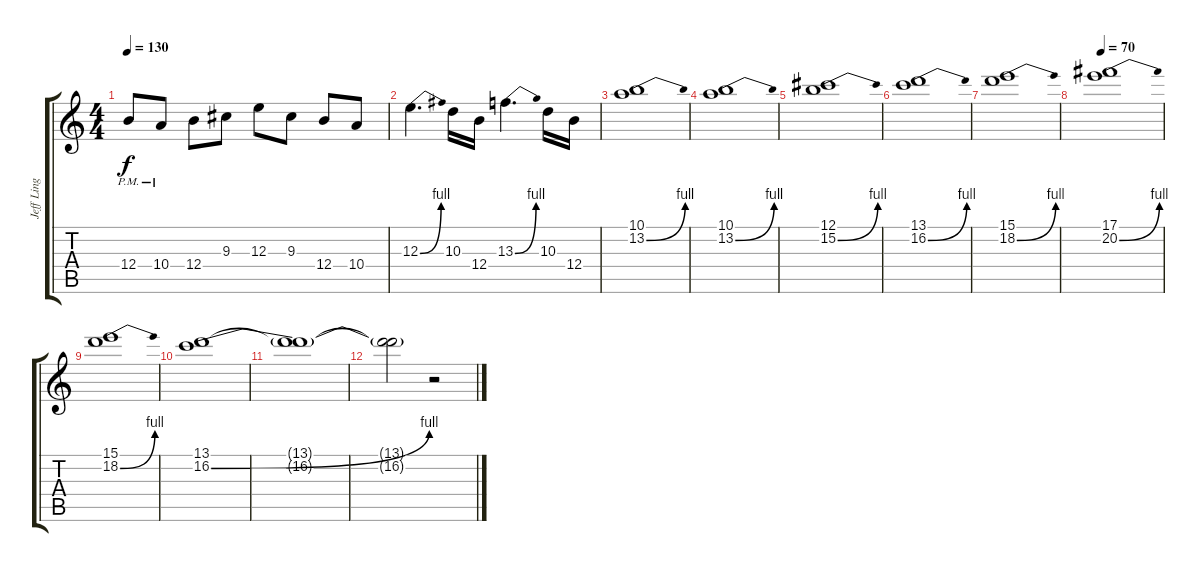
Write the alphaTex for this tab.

\track ("Jeff Ling" "Jeff Ling") {instrument distortionguitar}
\staff {score tabs}
\tuning (Db4 Ab3 E3 B2 Gb2 B1) {hide}
\ts (4 4)
\tempo 130
\clef g2
\ks c
12.4{pm}.8{dy f} 10.4{pm}.8 12.4.8 9.3.8 12.3.8 9.3.8 12.4.8 10.4.8 |
12.3{be (bend 0 0 60 4)}.4{d} 10.3.16 12.4.16 13.3{be (bend 0 0 60 4)}.4{d} 10.3.16 12.4.16 |
(10.1 13.2{be (bend 0 0 60 4)}).1 |
(10.1 13.2{be (bend 0 0 60 4)}).1 |
(12.1 15.2{be (bend 0 0 60 4)}).1 |
(13.1 16.2{be (bend 0 0 60 4)}).1 |
(15.1 18.2{be (bend 0 0 60 4)}).1 |
\tempo 70
(17.1 20.2{be (bend 0 0 60 4)}).1 |
(15.1 18.2{be (bend 0 0 60 4)}).1 |
(13.1 16.2{be (bend 0 0 60 4)}).1 |
(13.1{t} 16.2{t}).1 |
(13.1{t} 16.2{t}).2 r.2
